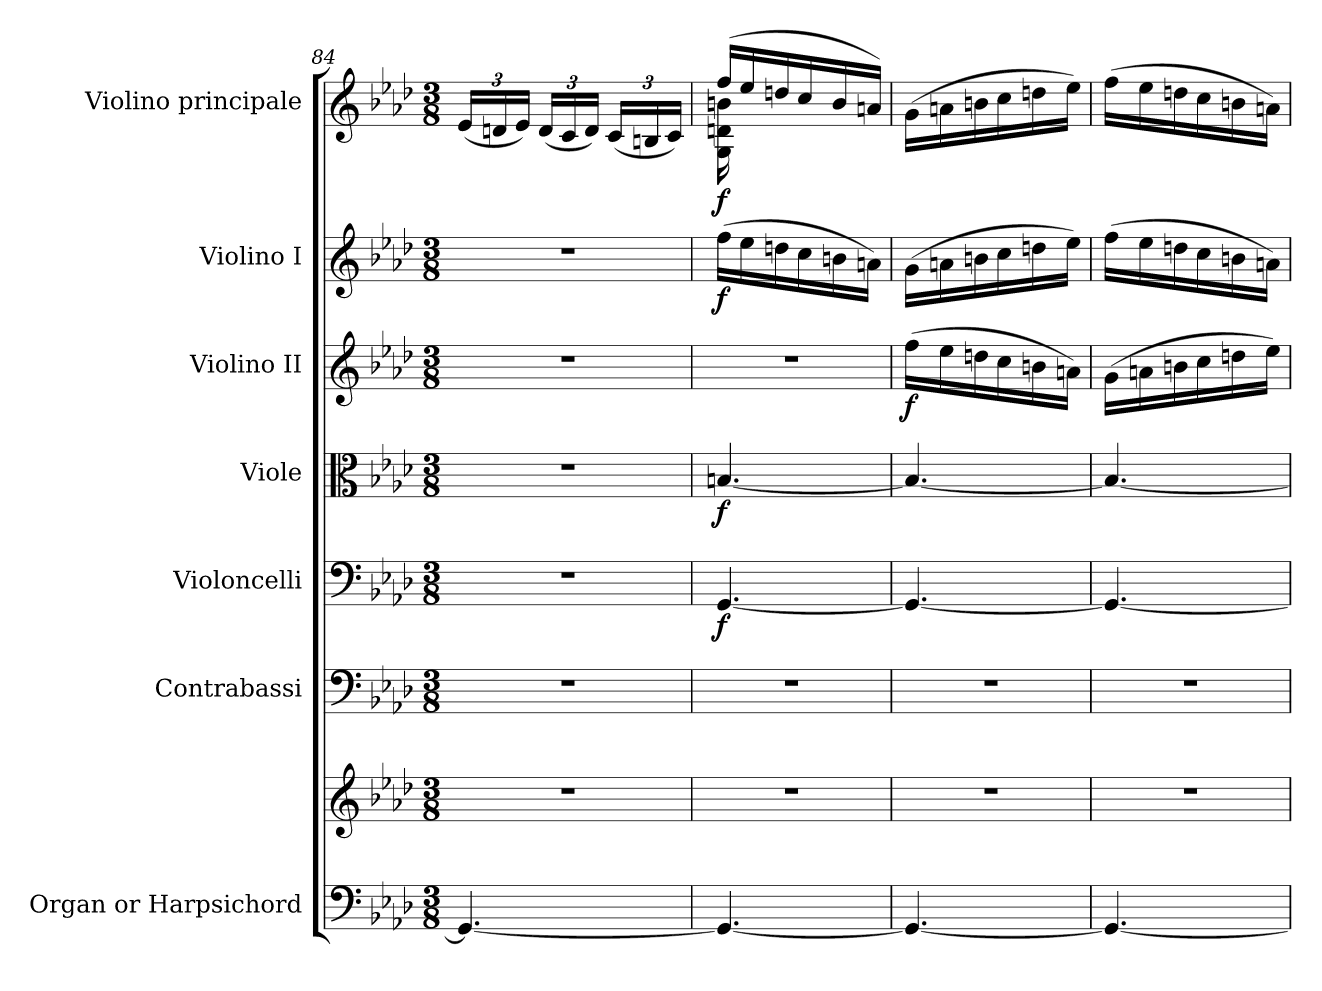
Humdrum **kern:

**kern	**kern	**kern	**kern	**dynam	**kern	**dynam	**kern	**dynam	**kern	**dynam	**kern	**dynam
*part7	*part7	*part6	*part5	*part5	*part4	*part4	*part3	*part3	*part2	*part2	*part1	*part1
*staff8	*staff7	*staff6	*staff5	*staff5	*staff4	*staff4	*staff3	*staff3	*staff2	*staff2	*staff1	*staff1
*I"Organ or Harpsichord	*	*I"Contrabassi	*I"Violoncelli	*	*I"Viole	*	*I"Violino II	*	*I"Violino I	*	*I"Violino principale	*
*I'Hch.	*	*I'Cbs.	*I'Vcl.	*	*I'Vle.	*	*I'Vln. II	*	*I'Vln. I	*	*I'Vln.	*
!!LO:PB:g=z
*clefF4	*clefG2	*clefF4	*clefF4	*	*clefC3	*	*clefG2	*	*clefG2	*	*clefG2	*
*	*	*ITrd7c12	*	*	*	*	*	*	*	*	*	*
*k[b-e-a-d-]	*k[b-e-a-d-]	*k[b-e-a-d-]	*k[b-e-a-d-]	*	*k[b-e-a-d-]	*	*k[b-e-a-d-]	*	*k[b-e-a-d-]	*	*k[b-e-a-d-]	*
*M3/8	*M3/8	*M3/8	*M3/8	*	*M3/8	*	*M3/8	*	*M3/8	*	*M3/8	*
*	*	*	*	*	*	*	*	*	*	*	*Xbrackettup	*
=84	=84	=84	=84	=84	=84	=84	=84	=84	=84	=84	=84	=84
4.GG/_	4.r	4.r	4.r	.	4.r	.	4.r	.	4.r	.	(<24e-/LL	.
.	.	.	.	.	.	.	.	.	.	.	24dn/	.
.	.	.	.	.	.	.	.	.	.	.	24e-/JJ)	.
.	.	.	.	.	.	.	.	.	.	.	(<24d/LL	.
.	.	.	.	.	.	.	.	.	.	.	24c/	.
.	.	.	.	.	.	.	.	.	.	.	24d/JJ)	.
.	.	.	.	.	.	.	.	.	.	.	(<24c/LL	.
.	.	.	.	.	.	.	.	.	.	.	24Bn/	.
.	.	.	.	.	.	.	.	.	.	.	24c/JJ)	.
=85	=85	=85	=85	=85	=85	=85	=85	=85	=85	=85	=85	=85
*	*	*	*	*	*	*	*	*	*	*	*^	*
!	!	!	!	!LO:DY:b	!	!LO:DY:b	!	!	!	!LO:DY:b	!	!	!LO:DY:b
4.GG/_	4.r	4.r	[4.GG/	f	[4.Bn/	f	4.r	.	(>16ff\LL	f	(>16ff/LL	16G\ 16dn\ 16bn\	f
.	.	.	.	.	.	.	.	.	16ee-\	.	16ee-/	4ryy	.
.	.	.	.	.	.	.	.	.	16ddn\	.	16ddn/	.	.
.	.	.	.	.	.	.	.	.	16cc\	.	16cc/	.	.
.	.	.	.	.	.	.	.	.	16bn\	.	16b/	.	.
.	.	.	.	.	.	.	.	.	16an\JJ)	.	16an/JJ)	16ryy	.
=86	=86	=86	=86	=86	=86	=86	=86	=86	=86	=86	=86	=86	=86
!	!	!	!	!	!	!	!	!LO:DY:b	!	!	!	!	!
*	*	*	*	*	*	*	*	*	*	*	*v	*v	*
4.GG/_	4.r	4.r	4.GG/_	.	4.B/_	.	(>16ff\LL	f	(>16g\LL	.	(>16g\LL	.
.	.	.	.	.	.	.	16ee-\	.	16an\	.	16an\	.
.	.	.	.	.	.	.	16ddn\	.	16bn\	.	16bn\	.
.	.	.	.	.	.	.	16cc\	.	16cc\	.	16cc\	.
.	.	.	.	.	.	.	16bn\	.	16ddn\	.	16ddn\	.
.	.	.	.	.	.	.	16an\JJ)	.	16ee-\JJ)	.	16ee-\JJ)	.
=87	=87	=87	=87	=87	=87	=87	=87	=87	=87	=87	=87	=87
4.GG/_	4.r	4.r	4.GG/_	.	4.B/_	.	(>16g\LL	.	(>16ff\LL	.	(>16ff\LL	.
.	.	.	.	.	.	.	16an\	.	16ee-\	.	16ee-\	.
.	.	.	.	.	.	.	16bn\	.	16ddn\	.	16ddn\	.
.	.	.	.	.	.	.	16cc\	.	16cc\	.	16cc\	.
.	.	.	.	.	.	.	16ddn\	.	16bn\	.	16bn\	.
.	.	.	.	.	.	.	16ee-\JJ)	.	16an\JJ)	.	16an\JJ)	.
=	=	=	=	=	=	=	=	=	=	=	=	=
*-	*-	*-	*-	*-	*-	*-	*-	*-	*-	*-	*-	*-
